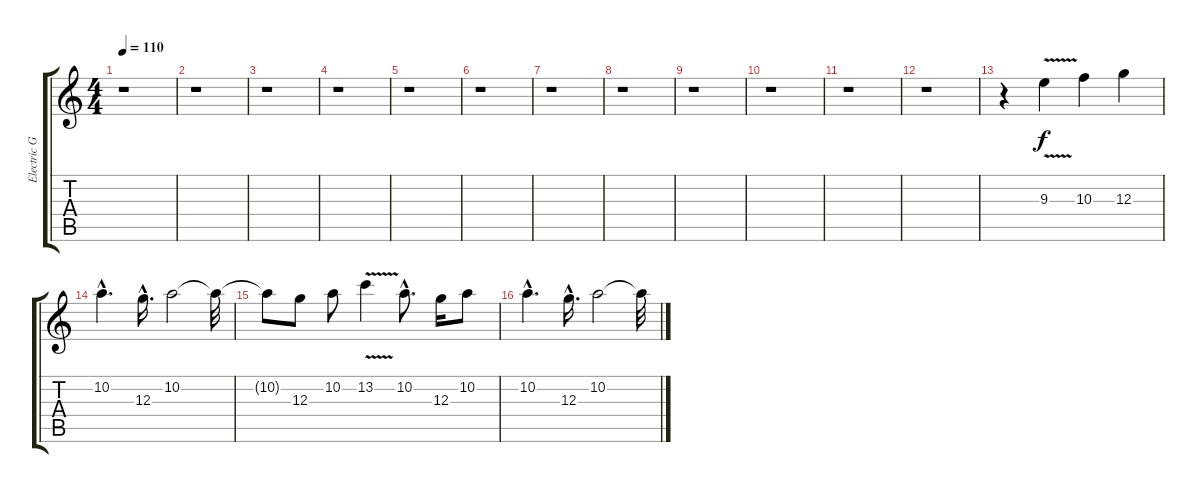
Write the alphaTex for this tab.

\track ("Electric Guitar" "Electric G") {instrument overdrivenguitar}
\staff {score tabs}
\tuning (E4 B3 G3 D3 A2 E2) {hide}
\ts (4 4)
\tempo 110
\clef g2
\ks c
r.1{dy f} |
r.1 |
r.1 |
r.1 |
r.1 |
r.1 |
r.1 |
r.1 |
r.1 |
r.1 |
r.1 |
r.1 |
r.4 9.3{v}.4{volume 16} 10.3.4 12.3.4 |
10.2{hac}.4{d} 12.3{hac}.16{d} 10.2.2 10.2{t}.32 |
10.2{t}.8 12.3.8 10.2.8 13.2{v}.4 10.2{hac}.8{d} 12.3.16 10.2.8 |
10.2{hac}.4{d} 12.3{hac}.16{d} 10.2.2 10.2{t}.32
